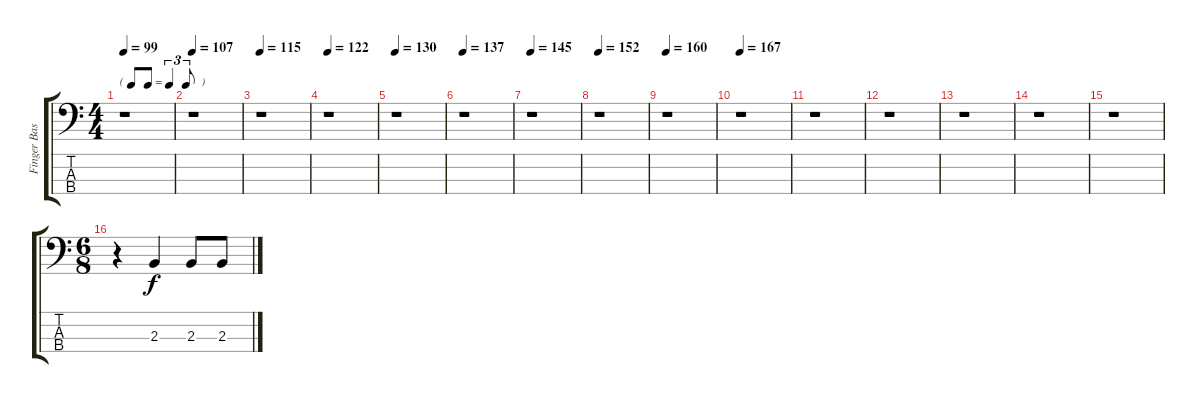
\track ("Finger Bass" "Finger Bas") {instrument electricbassfinger}
\staff {score tabs}
\tuning (G2 D2 A1 E1) {hide}
\ts (4 4)
\tf triplet8th
\tempo 99
\clef f4
\ks c
r.1{dy f instrument electricbassfinger} |
\tempo 107
r.1 |
\tempo 115
r.1 |
\tempo 122
r.1 |
\tempo 130
r.1 |
\tempo 137
r.1 |
\tempo 145
r.1 |
\tempo 152
r.1 |
\tempo 160
r.1 |
\tempo 167
r.1 |
r.1 |
r.1 |
r.1 |
r.1 |
r.1 |
\ts (6 8)
r.4 2.3.4 2.3.8 2.3.8
